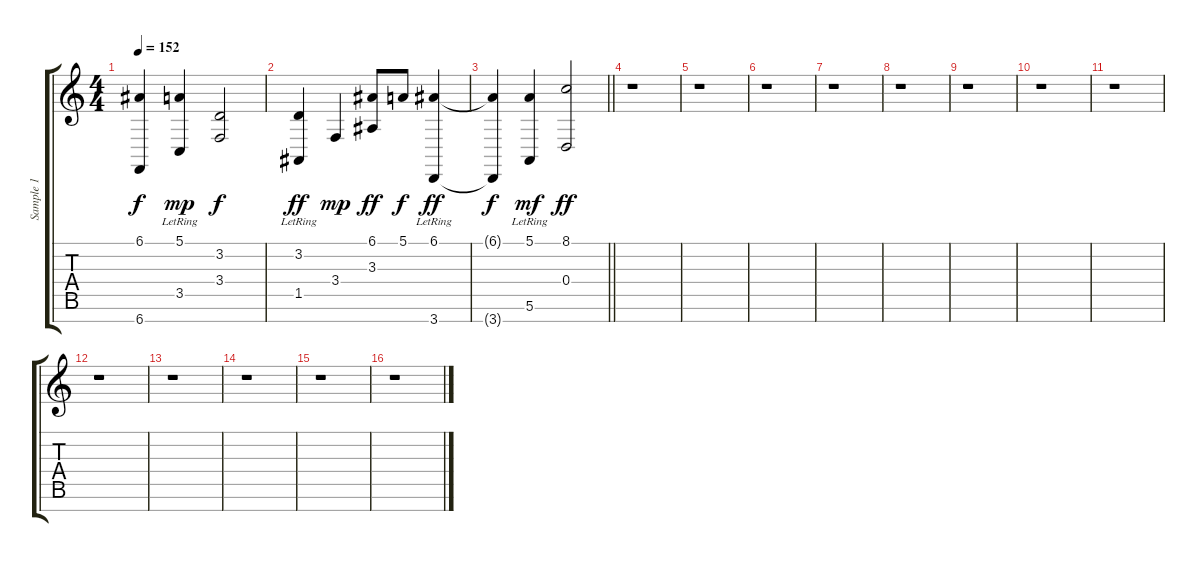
\track ("Sample 1" "Sample 1") {instrument electricgrandpiano}
\staff {score tabs}
\tuning (E4 B3 G3 D3 A2 E2 B1) {hide}
\ts (4 4)
\tempo 152
\clef g2
\ks c
(6.1{t} 6.7{t}).4{dy f} (5.1{lr} 3.5{lr}).4{dy mp} (3.2 3.4).2{dy f} |
(3.2{lr} 1.5{lr}).4{dy ff} 3.4.4{dy mp} (6.1 3.3).8{dy ff} 5.1.8{dy f} (6.1{lr} 3.7{lr}).4{dy ff} |
\barLineRight lightlight
(6.1{t} 3.7{t}).4{dy f} (5.1{lr} 5.6{lr}).4{dy mf} (8.1 0.4).2{dy ff} |
\section ("" " ")
r.1 |
r.1 |
r.1 |
r.1 |
r.1 |
r.1 |
r.1 |
r.1 |
r.1 |
r.1 |
r.1 |
r.1 |
r.1
